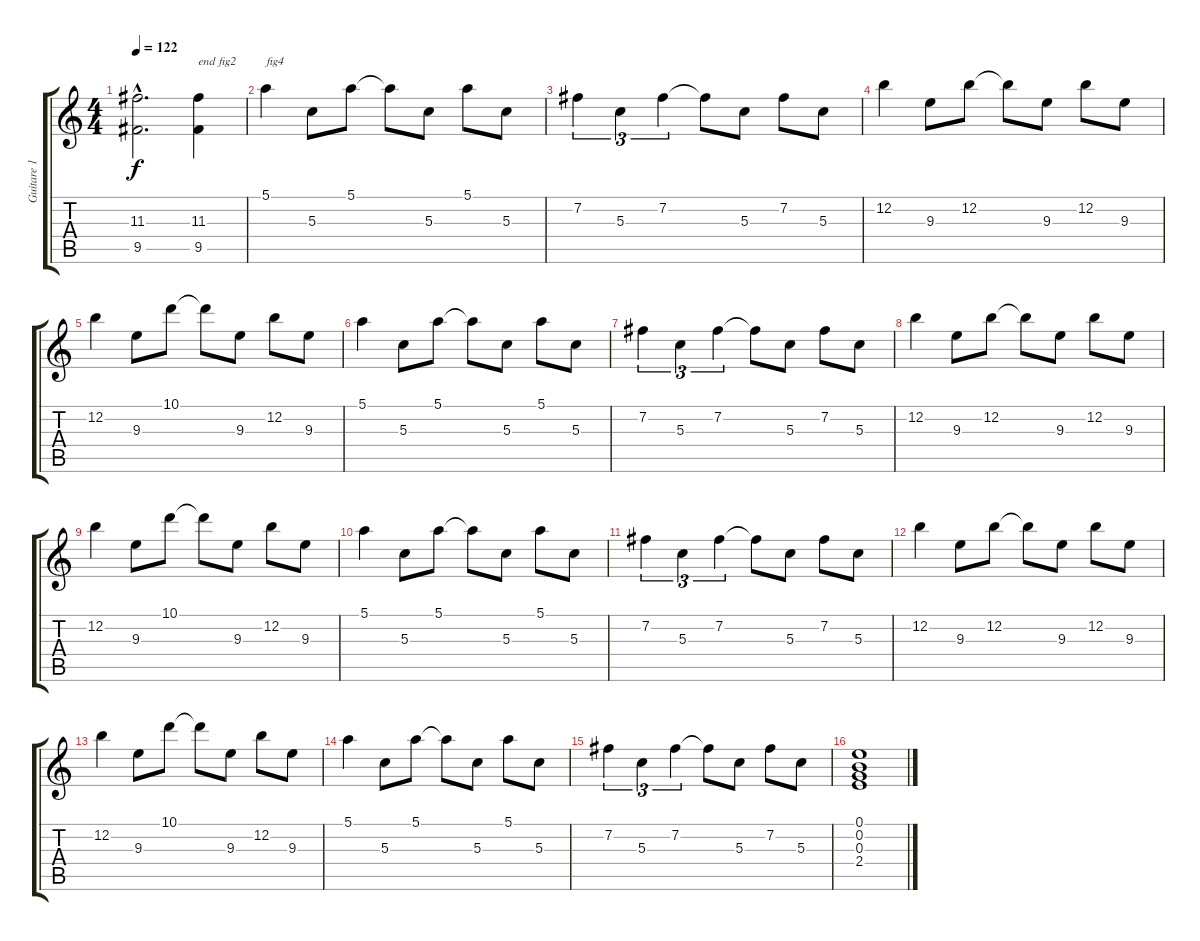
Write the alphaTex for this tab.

\track ("Guitare 1" "Guitare 1") {instrument acousticguitarsteel}
\staff {score tabs}
\tuning (E4 B3 G3 D3 A2 E2) {hide}
\ts (4 4)
\tempo 122
\clef g2
\ks c
(11.3{hac t} 9.5{hac t}).2{d dy f} (11.3 9.5).4{txt "end fig2"} |
5.1.4{txt "fig4"} 5.3.8 5.1.8 5.1{t}.8 5.3.8 5.1.8 5.3.8 |
7.2.4{tu (3 2)} 5.3.4{tu (3 2)} 7.2.4{tu (3 2)} 7.2{t}.8 5.3.8 7.2.8 5.3.8 |
12.2.4 9.3.8 12.2.8 12.2{t}.8 9.3.8 12.2.8 9.3.8 |
12.2.4 9.3.8 10.1.8 10.1{t}.8 9.3.8 12.2.8 9.3.8 |
5.1.4 5.3.8 5.1.8 5.1{t}.8 5.3.8 5.1.8 5.3.8 |
7.2.4{tu (3 2)} 5.3.4{tu (3 2)} 7.2.4{tu (3 2)} 7.2{t}.8 5.3.8 7.2.8 5.3.8 |
12.2.4 9.3.8 12.2.8 12.2{t}.8 9.3.8 12.2.8 9.3.8 |
12.2.4 9.3.8 10.1.8 10.1{t}.8 9.3.8 12.2.8 9.3.8 |
5.1.4 5.3.8 5.1.8 5.1{t}.8 5.3.8 5.1.8 5.3.8 |
7.2.4{tu (3 2)} 5.3.4{tu (3 2)} 7.2.4{tu (3 2)} 7.2{t}.8 5.3.8 7.2.8 5.3.8 |
12.2.4 9.3.8 12.2.8 12.2{t}.8 9.3.8 12.2.8 9.3.8 |
12.2.4 9.3.8 10.1.8 10.1{t}.8 9.3.8 12.2.8 9.3.8 |
5.1.4 5.3.8 5.1.8 5.1{t}.8 5.3.8 5.1.8 5.3.8 |
7.2.4{tu (3 2)} 5.3.4{tu (3 2)} 7.2.4{tu (3 2)} 7.2{t}.8 5.3.8 7.2.8 5.3.8 |
(0.1 0.2 0.3 2.4).1
